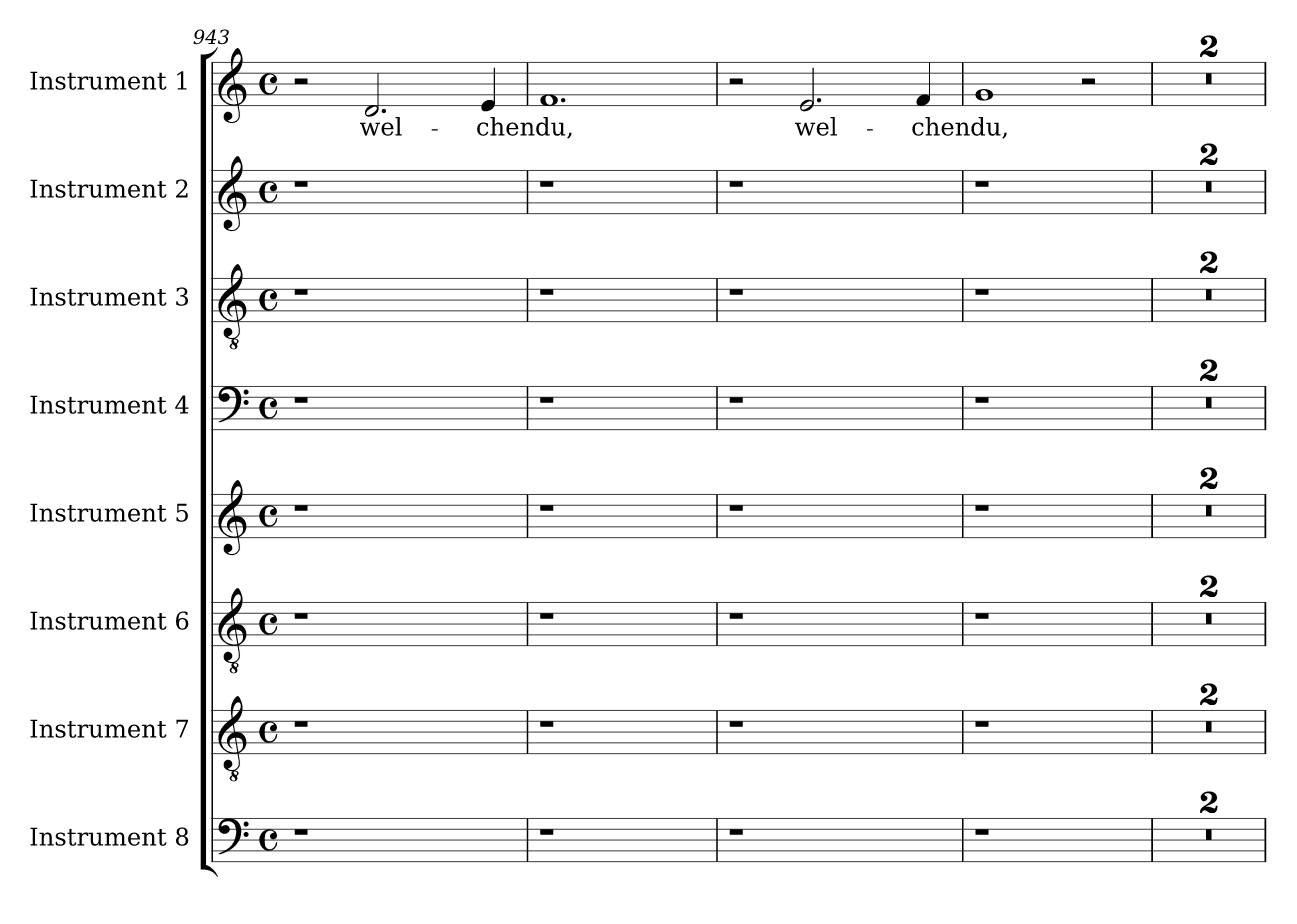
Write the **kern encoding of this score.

**kern	**kern	**kern	**kern	**kern	**kern	**kern	**kern	**text
*part8	*part7	*part6	*part5	*part4	*part3	*part2	*part1	*part1
*staff8	*staff7	*staff6	*staff5	*staff4	*staff3	*staff2	*staff1	*staff1
*I"Instrument 8	*I"Instrument 7	*I"Instrument 6	*I"Instrument 5	*I"Instrument 4	*I"Instrument 3	*I"Instrument 2	*I"Instrument 1	*
*clefF4	*clefGv2	*clefGv2	*clefG2	*clefF4	*clefGv2	*clefG2	*clefG2	*
*M4/4	*M4/4	*M4/4	*M4/4	*M4/4	*M4/4	*M4/4	*M4/4	*
*met(c)	*met(c)	*met(c)	*met(c)	*met(c)	*met(c)	*met(c)	*met(c)	*
=943	=943	=943	=943	=943	=943	=943	=943	=943
1r	1r	1r	1r	1r	1r	1r	2r	.
!	!	!	!	!	!	!	!	!LO:LY:b:cj
.	.	.	.	.	.	.	2.d/	wel-
2ryy	2ryy	2ryy	2ryy	2ryy	2ryy	2ryy	.	.
!	!	!	!	!	!	!	!	!LO:LY:b:cj
.	.	.	.	.	.	.	4e/	-chen
=944	=944	=944	=944	=944	=944	=944	=944	=944
!	!	!	!	!	!	!	!	!LO:LY:b:cj
1r	1r	1r	1r	1r	1r	1r	1.f	du,
2ryy	2ryy	2ryy	2ryy	2ryy	2ryy	2ryy	.	.
=945	=945	=945	=945	=945	=945	=945	=945	=945
1r	1r	1r	1r	1r	1r	1r	2r	.
!	!	!	!	!	!	!	!	!LO:LY:b:cj
.	.	.	.	.	.	.	2.e/	wel-
2ryy	2ryy	2ryy	2ryy	2ryy	2ryy	2ryy	.	.
!	!	!	!	!	!	!	!	!LO:LY:b:cj
.	.	.	.	.	.	.	4f/	-chen
!!LO:LB:g=z
=946	=946	=946	=946	=946	=946	=946	=946	=946
!	!	!	!	!	!	!	!	!LO:LY:b:cj
1r	1r	1r	1r	1r	1r	1r	1g	du,
2ryy	2ryy	2ryy	2ryy	2ryy	2ryy	2ryy	2r	.
=947	=947	=947	=947	=947	=947	=947	=947	=947
1r	1r	1r	1r	1r	1r	1r	1r	.
=948	=948	=948	=948	=948	=948	=948	=948	=948
1r	1r	1r	1r	1r	1r	1r	1r	.
=	=	=	=	=	=	=	=	=
*-	*-	*-	*-	*-	*-	*-	*-	*-
